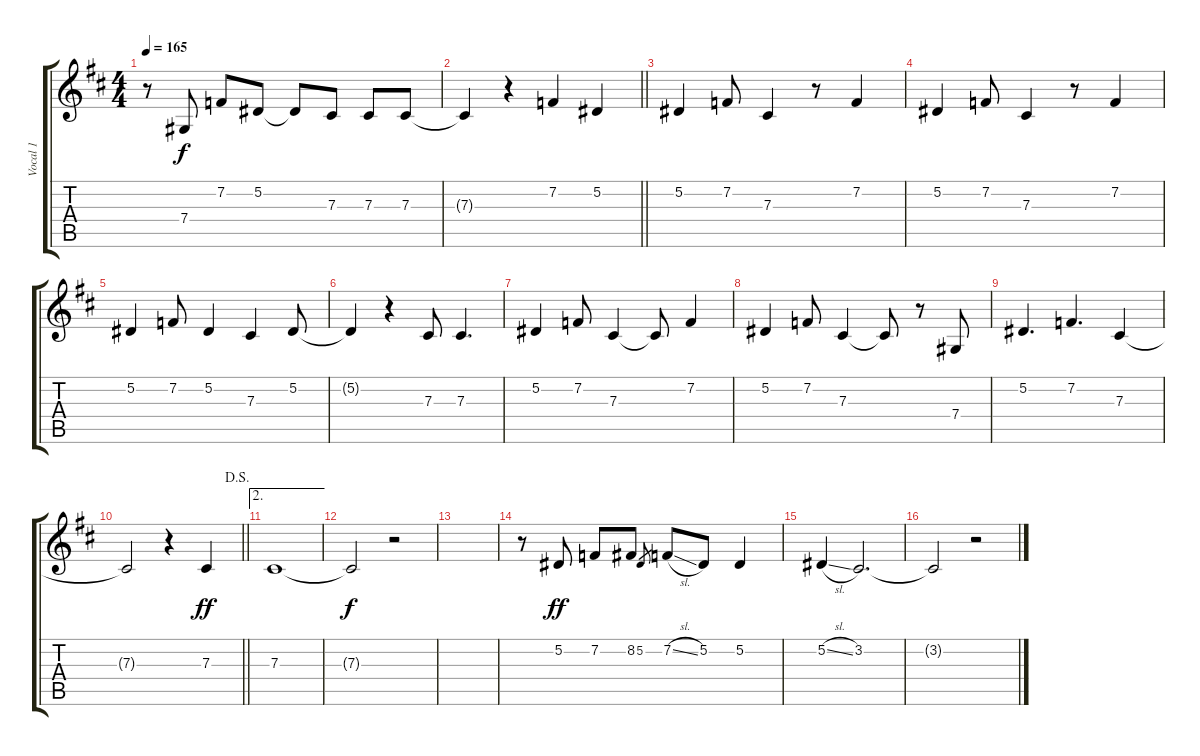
\track ("Vocal 1" "Vocal 1") {instrument baritonesax}
\staff {score tabs}
\tuning (Eb4 Bb3 Gb3 Db3 Ab2 Eb2) {hide}
\ts (4 4)
\tempo 165
\clef g2
\ks d
r.8{dy f} 7.4.8 7.2.8 5.2.8 5.2{t}.8 7.3.8 7.3.8 7.3.8 |
\barLineRight lightlight
7.3{t}.4 r.4 7.2.4 5.2.4 |
5.2.4 7.2.8 7.3.4 r.8 7.2.4 |
5.2.4 7.2.8 7.3.4 r.8 7.2.4 |
5.2.4 7.2.8 5.2.4 7.3.4 5.2.8 |
5.2{t}.4 r.4 7.3.8 7.3.4{d} |
5.2.4 7.2.8 7.3.4 7.3{t}.8 7.2.4 |
5.2.4 7.2.8 7.3.4 7.3{t}.8 r.8 7.4.8 |
5.2.4{d} 7.2.4{d} 7.3.4 |
\jump dalsegno
\barLineRight lightlight
7.3{t}.2 r.4 7.3.4{dy ff} |
\ae 2
7.3.1 |
7.3{t}.2{dy f} r.2 |
|
r.8 5.2.8{dy ff} 7.2.8 8.2.8 5.2.8{gr} 7.2{sl}.8 5.2.8 5.2.4 |
5.2{sl}.4 3.2.2{d} |
3.2{t}.2 r.2
